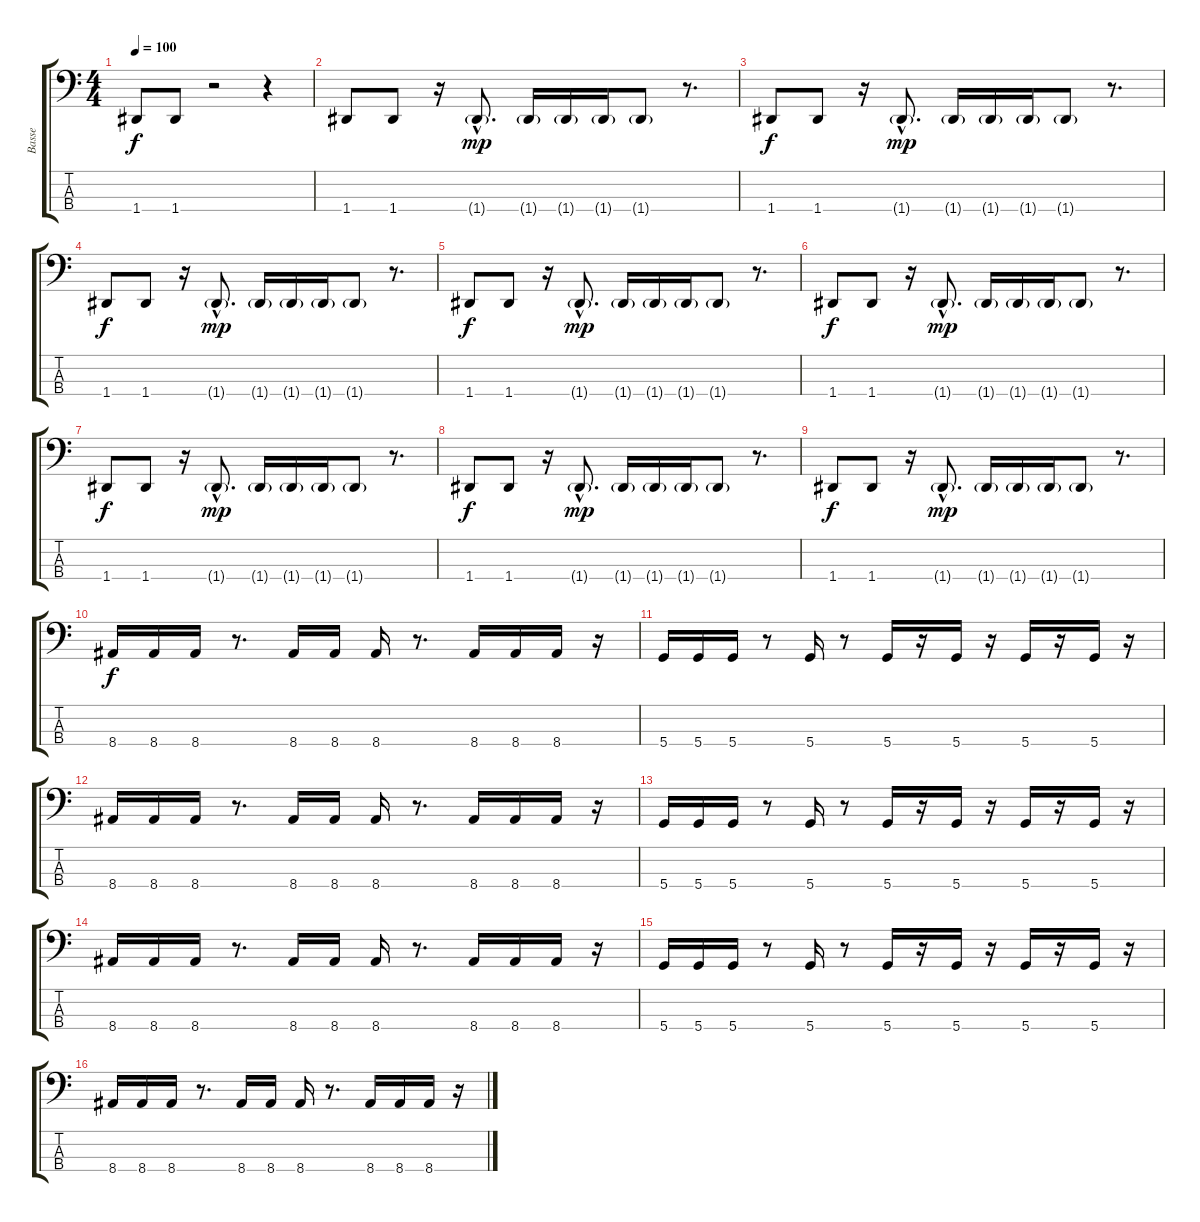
\track ("Basse" "Basse") {instrument electricbassfinger}
\staff {score tabs}
\tuning (G2 D2 A1 D1) {hide}
\ts (4 4)
\tempo 100
\clef f4
\ks c
1.4.8{dy f} 1.4.8 r.2 r.4 |
1.4.8 1.4.8 r.16 1.4{g hac}.8{d dy mp} 1.4{g}.16 1.4{g}.16 1.4{g}.16 1.4{g}.8 r.8{d} |
1.4.8{dy f} 1.4.8 r.16 1.4{g hac}.8{d dy mp} 1.4{g}.16 1.4{g}.16 1.4{g}.16 1.4{g}.8 r.8{d} |
1.4.8{dy f} 1.4.8 r.16 1.4{g hac}.8{d dy mp} 1.4{g}.16 1.4{g}.16 1.4{g}.16 1.4{g}.8 r.8{d} |
1.4.8{dy f} 1.4.8 r.16 1.4{g hac}.8{d dy mp} 1.4{g}.16 1.4{g}.16 1.4{g}.16 1.4{g}.8 r.8{d} |
1.4.8{dy f} 1.4.8 r.16 1.4{g hac}.8{d dy mp} 1.4{g}.16 1.4{g}.16 1.4{g}.16 1.4{g}.8 r.8{d} |
1.4.8{dy f} 1.4.8 r.16 1.4{g hac}.8{d dy mp} 1.4{g}.16 1.4{g}.16 1.4{g}.16 1.4{g}.8 r.8{d} |
1.4.8{dy f} 1.4.8 r.16 1.4{g hac}.8{d dy mp} 1.4{g}.16 1.4{g}.16 1.4{g}.16 1.4{g}.8 r.8{d} |
1.4.8{dy f} 1.4.8 r.16 1.4{g hac}.8{d dy mp} 1.4{g}.16 1.4{g}.16 1.4{g}.16 1.4{g}.8 r.8{d} |
8.4.16{dy f} 8.4.16 8.4.16 r.8{d} 8.4.16 8.4.16 8.4.16 r.8{d} 8.4.16 8.4.16 8.4.16 r.16 |
5.4.16 5.4.16 5.4.16 r.8 5.4.16 r.8 5.4.16 r.16 5.4.16 r.16 5.4.16 r.16 5.4.16 r.16 |
8.4.16 8.4.16 8.4.16 r.8{d} 8.4.16 8.4.16 8.4.16 r.8{d} 8.4.16 8.4.16 8.4.16 r.16 |
5.4.16 5.4.16 5.4.16 r.8 5.4.16 r.8 5.4.16 r.16 5.4.16 r.16 5.4.16 r.16 5.4.16 r.16 |
8.4.16 8.4.16 8.4.16 r.8{d} 8.4.16 8.4.16 8.4.16 r.8{d} 8.4.16 8.4.16 8.4.16 r.16 |
5.4.16 5.4.16 5.4.16 r.8 5.4.16 r.8 5.4.16 r.16 5.4.16 r.16 5.4.16 r.16 5.4.16 r.16 |
8.4.16 8.4.16 8.4.16 r.8{d} 8.4.16 8.4.16 8.4.16 r.8{d} 8.4.16 8.4.16 8.4.16 r.16
